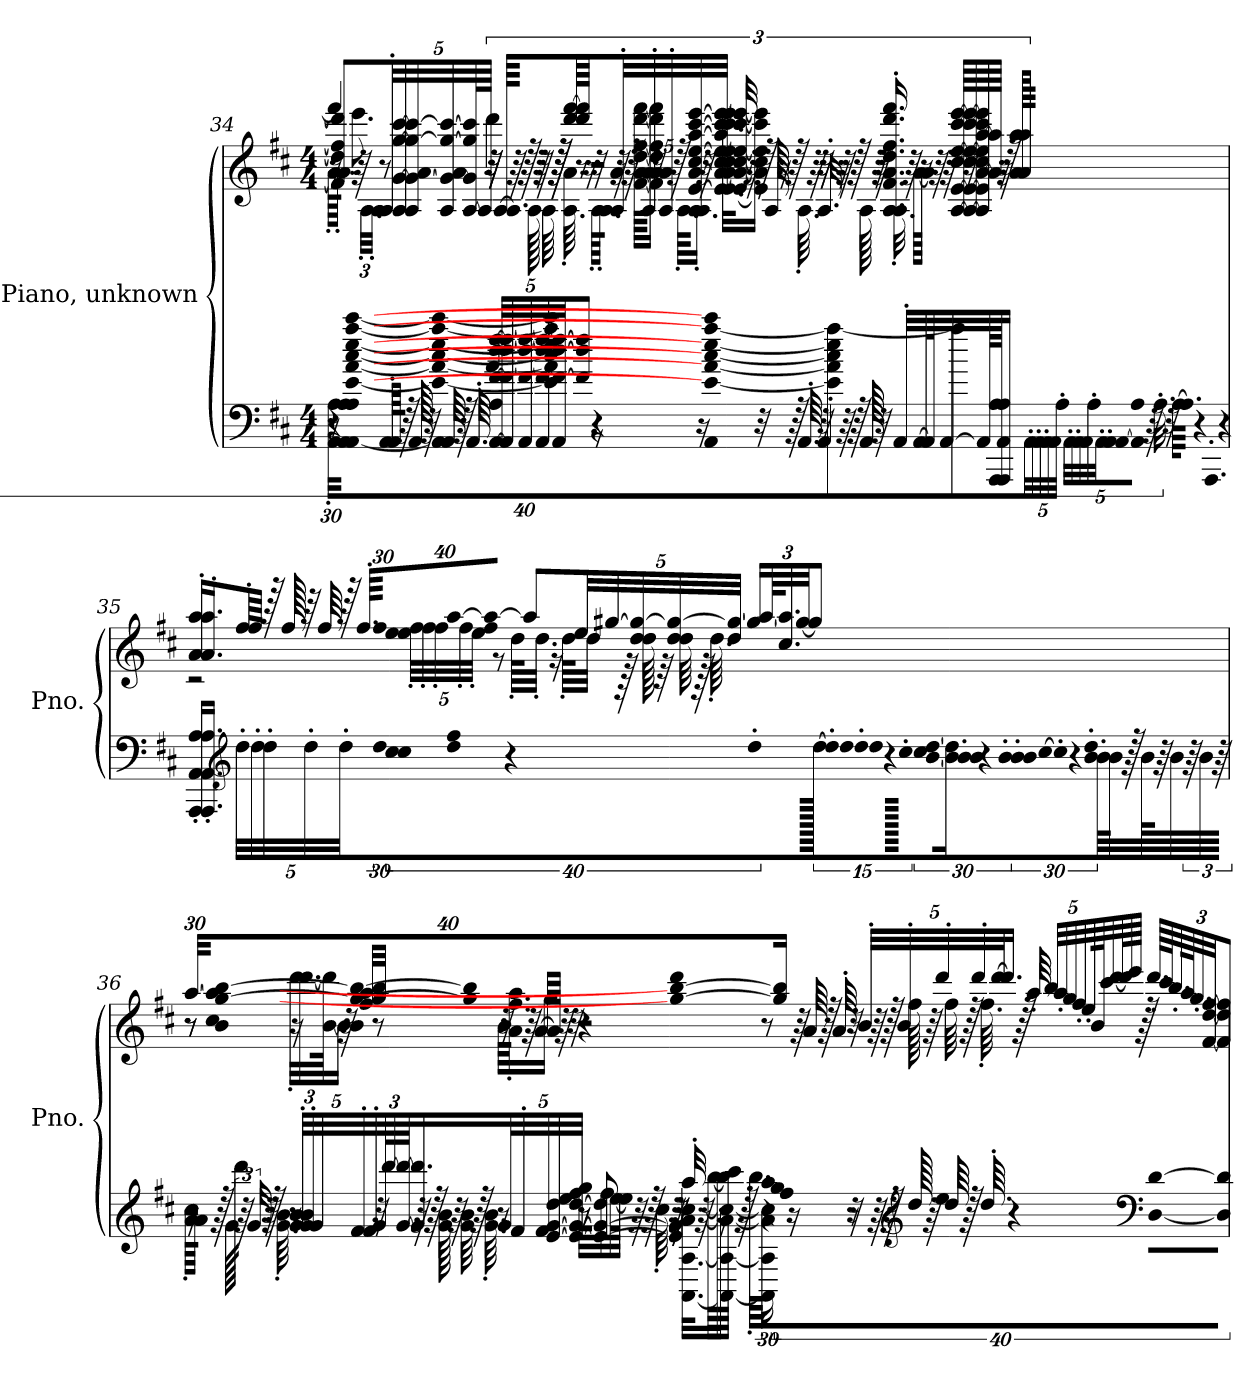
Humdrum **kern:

**kern	**kern
*part1	*part1
*staff2	*staff1
*I"Piano, unknown	*
*I'Pno.	*
!!LO:LB:g=z
*clefF4	*clefG2
*k[f#c#]	*k[f#c#]
*M4/4	*M4/4
=34	=34
*^	*
*	*Xbrackettup	*
!	!LO:N:vis=64	!
*	*^	*^
*	*	*	*	*^
*	*	*	*	*	*^
4r	960%17AA\' 960%17A\'KLLL	8r	4fff#/]	16r	8f#/] 8dd/] 8ff#/] 8ddd/]L	64a'\KLLL
.	.	.	.	.	.	32.a'\JJJ
!	!LO:N:vis=32	!	!	!	!	!
.	640%23AA\ 640%23A\	.	.	.	.	.
!	!LO:N:vis=64	!	!	!	!	!
.	[960%17AA\ 960%17A\ [960%17e\ [960%17a\ [960%17cc#\ [960%17ee\ [960%17aa\ [960%17ccc#\L	.	.	.	.	.
.	.	.	.	8.eee'\	.	96r
!	!LO:N:vis=64	!	!	!	!	!
.	960%17AA\] 960%17e\_ 960%17a\_ 960%17cc#\_ 960%17ee\_ 960%17aa\_ 960%17ccc#\_	.	.	.	.	.
.	.	.	.	.	.	48.A'\LLL
!	!LO:N:vis=64	!	!	!	!	!
.	960%17e\_ 960%17a\_ 960%17cc#\_ 960%17ee\_ 960%17aa\_ 960%17ccc#\_	.	.	.	.	.
.	.	.	.	.	.	48A'\JJJ
.	1920ryy	.	.	.	.	.
!	!LO:N:vis=64	!	!	!	!	!
.	960%17AA\ 960%17e\_ 960%17a\_ 960%17cc#\_ 960%17ee\_ 960%17aa\_ 960%17ccc#\]JJJ	.	.	.	.	.
*	*	*	*	*	*Xbrackettup	*
.	8e\] 8a\] 8cc#\] 8ee\] 8aa\_	64AA'/KLLL	.	.	40A'/LL	8r
.	.	32AA/JJJ	.	.	.	.
.	.	.	.	.	40A/ [40g/ [40gg/ [40ccc#/	.
.	.	128r	.	.	.	.
.	.	.	.	.	40A/ 40g/_ 40a/ 40gg/_ 40ccc#/_	.
.	.	128AA/	.	.	.	.
.	.	64r	.	.	.	.
.	.	.	.	.	40A/ 40g/_ 40a/ 40gg/_ 40ccc#/_	.
.	.	64AA/	.	.	.	.
.	.	128r	.	.	.	.
.	.	.	.	.	[80A/ 80g/] 80gg/] 80ccc#/]L	.
.	.	64.AA'/	.	.	.	.
.	.	.	.	.	80A/JJJJ]	.
*	*	*	*	*	*brackettup	*
4a'/	8aa\]	[40AA/ 40A/ [40f#/ [40dd/ [40ff#/LLL	16r	4ddd'\	48r	32r
.	.	.	.	.	[96A/KKLL	.
.	.	40AA/] 40f#/_ 40dd/_ 40ff#/_	.	.	.	.
.	.	.	.	.	16.A/]	64r
.	.	.	.	.	.	128r
.	.	40AA/ 40f#/_ 40dd/_ 40ff#/_	.	.	.	.
.	.	.	.	.	.	128A\
.	.	.	32r	.	.	64r
.	.	40AA/ 40f#/_ 40dd/_ 40ff#/_	.	.	.	.
.	.	.	.	.	.	64A\
.	.	.	128r	.	.	128r
.	.	40AA/ 40f#/_ 40dd/_ 40ff#/_JJ	.	.	.	.
.	.	.	[64.ddd/ [64.fff#/KKLL	.	.	64.A\' 64.a\'
*	*	*	*	*	*Xbrackettup	*
.	40AA'\LL	8f#/] 8dd/] 8ff#/]J	16ddd/] 16fff#/]JJ	.	40A/' 40a/'L	8r
.	40AA'\	.	.	.	40A/' 40a/'	.
.	40AA'\	.	.	.	40A/' 40a/'	.
.	.	.	16r	.	.	.
.	40AA\	.	.	.	40A/ [40e/ [40a/ [40cc#/ [40ee/ [40aa/ [40ccc#/ [40eee/	.
.	40A'\JJJ	.	.	.	40e/_ 40a/_ 40cc#/_ 40ee/_ 40aa/] 40ccc#/_ 40eee/_JJJ	.
4r	40AA'\LLL	8r	2r	32r	32e/] 32a/] 32cc#/] 32ee/] 32ccc#/] 32eee/]	64A'\KLLL
.	.	.	.	.	.	32.A'\JJJ
.	40AA'\	.	.	.	.	.
.	.	.	.	64r	64r	.
.	.	.	.	128r	128r	.
.	40AA\	.	.	.	.	.
.	.	.	.	[128f#\ [128a\ [128dd\ [128ff#\ [128ddd\ [128fff#\KKKLL	128A/	.
.	.	.	.	16f#\] 16a\] 16dd\] 16ff#\] 16ddd\] 16fff#\]JJ	16r	32r
.	40A'\	.	.	.	.	.
.	.	.	.	.	.	128r
.	40AA'\	.	.	.	.	.
.	.	.	.	.	.	64.A'\KKLL
.	48AA'\	16r	.	64r	64r	16.A'\JJ
.	.	.	.	[32.e\ [32.a\ [32.cc#\ [32.ee\ [32.ccc#\ [32.eee\KLL	32.A'/	.
.	[48.AA\	.	.	.	.	.
.	96AA\] 96A\JJJk	.	.	.	.	.
.	64r	32r	.	16e\] 16a\] 16cc#\] 16ee\] 16ccc#\] 16eee\]JJ	16r	.
.	32.A'\	.	.	.	.	.
.	.	128r	.	.	.	128r
.	.	64.AA'/	.	.	.	64.A'\
*	*brackettup	*	*	*	*	*
4AA'/	48r	32r	.	16r	16.A/' 16.f#/' 16.a/' 16.dd/' 16.ff#/' 16.ddd/' 16.fff#/'	32r
.	[96A\KKLL	.	.	.	.	.
.	16.A\JJ]	64r	.	.	.	64r
.	.	128r	.	.	.	128r
.	.	128AA/	.	.	.	128A\
.	.	64r	.	32r	.	64r
.	.	32AA'/LLL	.	.	.	32.A'\
.	.	.	.	64r	64r	.
.	.	[64AA/L	.	[64a\LLLL	[64A/ [64e/ [64cc#/ [64ee/ [64ccc#/ [64eee/LLLL	.
.	64r	64AA/J]	.	64a\JJJJ]	64A/_ 64e/_ 64cc#/_ 64ee/_ 64ccc#/_ 64eee/_	8r
.	32.AAA'\	[32AA/	.	64r	64A/] 64e/] [64a/ 64cc#/] 64ee/] [64aa/ 64ccc#/] 64eee/]	.
.	.	.	.	32r	64a/] 64aa/]JJJJ	.
.	.	128AA/LL]	.	.	128r	.
.	.	128AAA/ 128A/JJJ	.	.	128a/ 128aa/KKKLL	.
.	16r	16AAA/ 16AA/ 16A/JJ	.	16r	16a/ 16aa/JJ	.
*v	*v	*v	*	*	*	*
*	*	*v	*v	*v
!!LO:LB:g=z
=35	=35	=35
16AAA/' 16AA/' 16A/'KL	16a/' 16aa/'KL	2r
8.AAA/' 8.AA/' 8.A/'J	8.a/' 8.aa/'	.
*clefG2	*	*
*Xbrackettup	*	*
40dd'\LLL	64ff#'/KLL	.
.	32ff#/JJJ	.
40dd'\	.	.
.	128r	.
40dd'\	.	.
.	128ff#/	.
.	64r	.
40dd'\	.	.
.	64ff#/	.
.	128r	.
40dd'\	.	.
.	64.ff#'/LLLL	.
*brackettup	*	*
!LO:N:vis=64	!LO:N:vis=64	!
960%17dd\K	960%17ff#/J	.
!LO:N:vis=32	!LO:N:vis=32	!
640%23cc#\	640%23ee/	.
!LO:N:vis=64	!LO:N:vis=64	!
960%17cc#\L	960%17ee/K	.
!LO:N:vis=64	!LO:N:vis=32	!
960%17dd\ 960%17ff#\JJJJ	[640%23aa/	.
!LO:N:vis=64	!	!
960%17r	.	.
1920ryy	.	.
!LO:N:vis=64	!LO:N:vis=64	!
960%17dd'\LLLL	960%17ff#/ 960%17aa/_JJJk	.
[1920dd\	8aa/L]	40ff#'\LLL
640%11dd'\]	.	.
!LO:N:vis=32	!	!
640%23dd\	.	.
.	.	40ff#'\
.	.	40ff#'\
!LO:N:vis=64	!	!
960%17dd'\L	.	.
!LO:N:vis=64	!	!
960%17dd\JJJJ	.	.
.	.	40ff#'\
!LO:N:vis=64	!	!
960%17r	.	.
.	.	40ee'\JJJ
1920ryy	.	.
!LO:N:vis=64	!	!
960%17cc#'\LLLL	.	.
!LO:N:vis=64	!	!
960%17cc#\J	40ee/LL	8r
[1920b\ [1920dd\	.	.
480%17b\] 480%17dd\]	.	.
.	[40gg#X/	.
.	40dd/ 40gg#/_	.
!LO:N:vis=64	!	!
960%17b'\L	.	.
!LO:N:vis=64	!	!
960%17b\JJJJ	.	.
.	40dd/ 40gg#/_	.
!LO:N:vis=64	!	!
960%17r	.	.
.	40dd/ 40gg#/_JJJ	.
1920ryy	.	.
!LO:N:vis=64	!	!
960%17b'\LLLL	.	.
!LO:N:vis=64	!	!
960%17b'\J	16gg#/LL]	64dd'\KLLL
.	.	32.dd'\JJJ
!LO:N:vis=32	!	!
640%23b\	.	.
[1920cc#\	.	.
640%11cc#'\JJJ]	.	.
.	[96aa/KL	16r
!LO:N:vis=32	!	!
640%23r	.	.
.	48.cc#/ 48.aa/]	.
.	[48gg#/JJ	.
!LO:N:vis=64	!	!
960%17b\' 960%17dd\'LLLL	.	.
64b'\J	8gg#/J]	64dd'\KLLL
32b\JJJ	.	32dd\JJJ
128r	.	128r
128b\	.	128dd\
64r	.	64r
64b\	.	64dd\
96r	.	128r
.	.	64.dd'\
96b\	.	.
96r	.	.
*	*v	*v
!!LO:LB:g=z
=36	=36
*^	*
*	*^	*
*	*	*^	*
!	!	!	!	!LO:N:vis=64
*	*	*	*	*^
*	*	*	*	*	*^
2r	64a\' 64cc#\'KLLL	16r	2r	[960%17aa/KLLL	8r	8r
.	32a\JJJ	.	.	.	.	.
!	!	!	!	!LO:N:vis=32	!	!
.	.	.	.	640%23cc#/ 640%23aa/]	.	.
.	128r	.	.	.	.	.
!	!	!	!	!LO:N:vis=64	!	!
.	.	.	.	960%17b/ [960%17gg/ [960%17bb/L	.	.
.	128g\KKLLL	.	.	.	.	.
.	32ddd\JJJ	96r	.	.	.	.
!	!	!	!	!LO:N:vis=64	!	!
.	.	.	.	960%17b/ 960%17gg/_ 960%17bb/_	.	.
.	.	48g/	.	.	.	.
!	!	!	!	!LO:N:vis=64	!	!
.	.	.	.	960%17gg/_ 960%17bb/_	.	.
.	128r	32r	.	.	.	.
.	64.g\' 64.b\'	.	.	.	.	.
.	.	.	.	1920ryy	.	.
!	!	!	!	!LO:N:vis=64	!	!
.	.	.	.	960%17gg/_ 960%17bb/_ 960%17ddd/JJ	.	.
*	*	*Xbrackettup	*	*	*	*
.	8r	40g/' 40b/'LLL	.	16gg/] 16bb/]JJ	48ddd'\LLL	16r
.	.	.	.	.	[48.ddd\	.
.	.	40g/' 40b/'	.	.	.	.
.	.	40g/	.	.	.	.
.	.	.	.	.	[96b\ 96ddd\]JK	.
.	.	.	.	64r	16b\JJ]	64r
.	.	40f#'/	.	.	.	.
.	.	.	.	64a/	.	32.ff#/ 32.aa/KKL
.	.	.	.	128r	.	.
.	.	40f#'/	.	.	.	.
.	.	.	.	64.a'/	.	.
.	32r	96g/L	.	40b'/LLL	8r	8gg/ 8bb/J
.	.	[96ddd/	.	.	.	.
.	.	[96g/ 96ddd/_JJ	.	.	.	.
.	.	.	.	40b'/	.	.
.	64r	16.g/] 16.ddd/]	.	.	.	.
.	128r	.	.	.	.	.
.	.	.	.	40ddd'/	.	.
.	128g\ 128b\	.	.	.	.	.
.	64r	.	.	.	.	.
.	.	.	.	40ddd'/	.	.
.	64g\ 64b\	.	.	.	.	.
.	128r	.	.	.	.	.
.	.	.	.	[40ddd/J	.	.
.	64.g\' 64.b\'	.	.	.	.	.
.	8r	40g/L	.	16.ddd/JJ]	64b\KLLL	32r
.	.	.	.	.	32.a\' 32.ff#\' 32.aa\'J	.
.	.	40f#'/	.	.	.	.
.	.	.	.	.	.	64r
.	.	.	.	.	.	[64a/LLLL
.	.	40f#/	.	.	.	.
.	.	.	.	.	16gg\JJ	64a/JJJJ]
.	.	[40e/ [40g/ [40dd/ 40ee/	.	.	.	.
.	.	.	.	.	.	64r
.	.	.	.	128r	.	32r
.	.	40e/_ 40g/_ 40dd/_ 40ff#/JJJ	.	.	.	.
.	.	.	.	64.aa'/	.	.
8r	64gg\KLLL	8e/_ 8g/_ 8dd/]	8r	40bb/LLL	4r	2r
.	32ff#\	.	.	.	.	.
.	.	.	.	40aa'/	.	.
.	[64ee\L	.	.	.	.	.
.	.	.	.	40gg/	.	.
.	64ee\JJJJ]	.	.	.	.	.
.	.	.	.	40ff#'/	.	.
.	64r	.	.	.	.	.
.	128r	.	.	.	.	.
.	.	.	.	40ee'/	.	.
.	64.cc#'\	.	.	.	.	.
64r	32r	4e/] 4g/]	64r	64b/K	.	.
32.aa'/	.	.	[32.AA\ [32.A\ [32.a\ [32.cc#\KLL	32ccc#/	.	.
.	64r	.	.	.	.	.
.	[64bb\LLLL	.	.	[64ddd/L	.	.
16r	64bb\]	.	16AA\_ 16A\_ 16a\_ 16cc#\_JJ	64ddd/]	.	.
.	64ccc#\JJJJ	.	.	64eee/JJJJ	.	.
.	128r	.	.	128r	.	.
.	64.bb'\LLLL	.	.	64.ddd'/LLLL	.	.
*	*brackettup	*	*	*	*	*
!	!LO:N:vis=64	!	!	!	!	!
4r	960%17aa\J	.	16AA\] 16A\] 16a\] 16cc#\]	64ccc#/J	8r	.
.	.	.	.	32.bb'/	.	.
!	!LO:N:vis=32	!	!	!	!	!
.	640%23gg\	.	.	.	.	.
!	!LO:N:vis=64	!	!	!	!	!
.	960%17ff#\L	.	.	.	.	.
.	.	.	16r	96aa/K	.	.
!	!LO:N:vis=64	!	!	!	!	!
.	960%17ee\JJJJ	.	.	.	.	.
.	.	.	.	48.gg'/	.	.
!	!LO:N:vis=64	!	!	!	!	!
.	960%17r	.	.	.	.	.
.	.	.	.	[48f#/ [48dd/ [48ff#/JJ	.	.
.	1920ryy	.	.	.	.	.
*clefF4	*	*	*	*	*	*
!	!LO:N:vis=64	!	!	!	!	!
.	[960%17D\ [960%17d\KKKL	.	.	.	.	.
.	8D\] 8d\]J	32r	8r	8f#/] 8dd/] 8ff#/]J	32r	.
.	.	64r	.	.	64r	.
.	.	128r	.	.	128r	.
*clefG2	*	*	*	*	*	*
.	.	128dd/	.	.	128ff#\	.
.	.	64r	.	.	64r	.
.	.	64dd/	.	.	64ff#\	.
.	.	128r	.	.	128r	.
.	.	64.dd'/	.	.	64.ff#'\	.
*v	*v	*v	*v	*	*	*
*	*v	*v	*v
=	=
*-	*-
